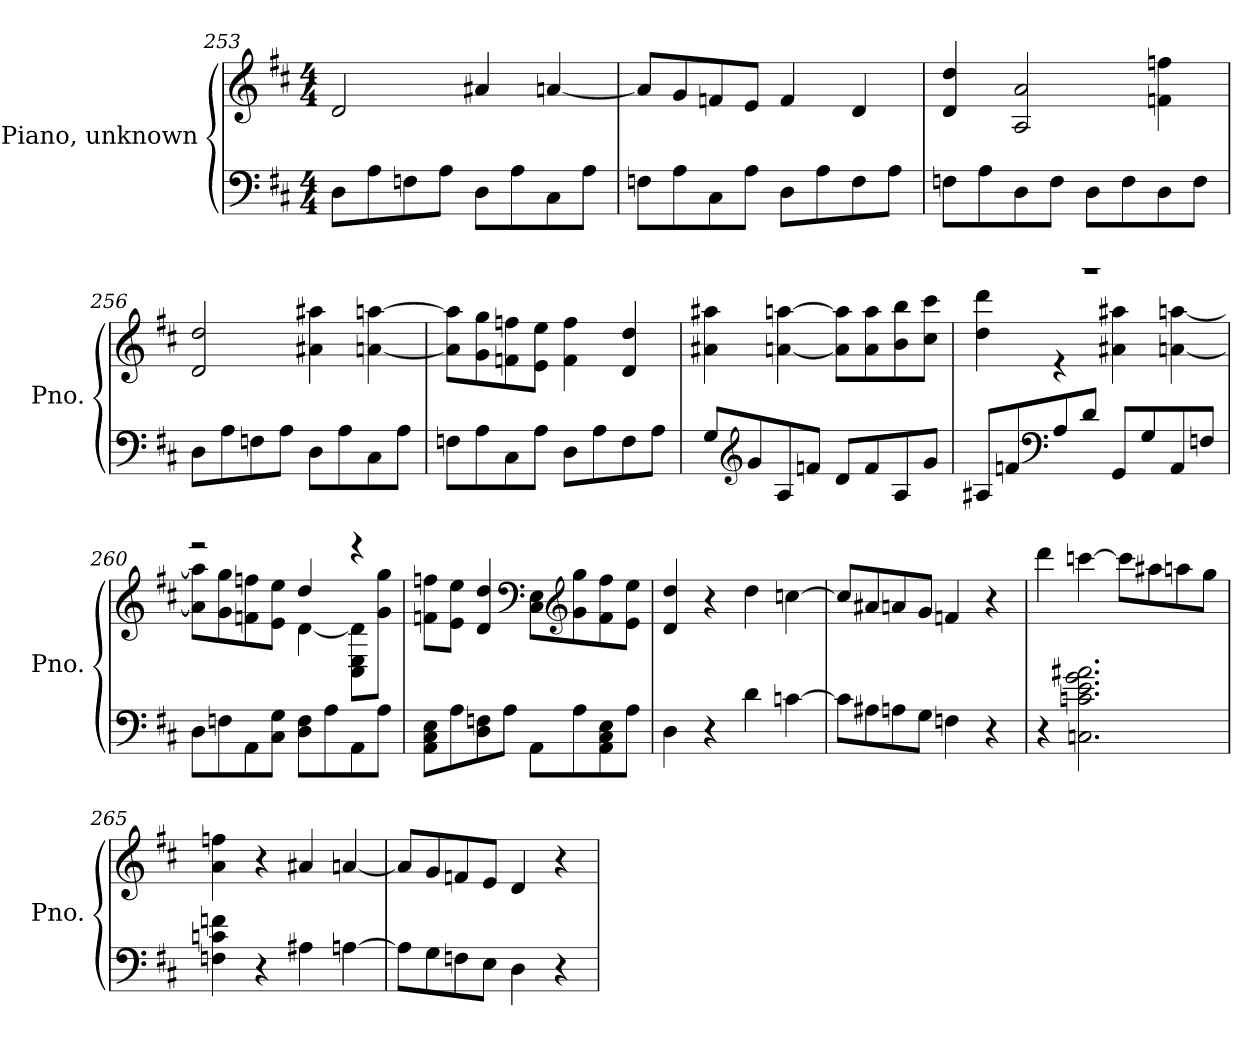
**kern	**kern
*part1	*part1
*staff2	*staff1
*I"Piano, unknown	*
*I'Pno.	*
*clefF4	*clefG2
*k[f#c#]	*k[f#c#]
*M4/4	*M4/4
=253	=253
8D\L	2d/
8A\	.
8Fn\	.
8A\J	.
8D\L	4a#X/
8A\	.
8C#\	[4an/
8A\J	.
=254	=254
8Fn\L	8a/L]
8A\	8g/
8C#\	8fn/
8A\J	8e/J
8D\L	4f/
8A\	.
8F\	4d/
8A\J	.
=255	=255
8Fn\L	4d/ 4dd/
8A\	.
8D\	2A/ 2a/
8F\J	.
8D\L	.
8F\	.
8D\	4fn\ 4ffn\
8F\J	.
!!LO:LB:g=z
=256	=256
8D\L	2d/ 2dd/
8A\	.
8Fn\	.
8A\J	.
8D\L	4a#X\ 4aa#X\
8A\	.
8C#\	[4an\ [4aan\
8A\J	.
=257	=257
8Fn\L	8a\] 8aa\]L
8A\	8g\ 8gg\
8C#\	8fn\ 8ffn\
8A\J	8e\ 8ee\J
8D\L	4f\ 4ff\
8A\	.
8F\	4d/ 4dd/
8A\J	.
=258	=258
8G/L	4a#X\ 4aa#X\
*clefG2	*
8g/	.
8A/	[4an\ [4aan\
8fn/J	.
8d/L	8a\] 8aa\]L
8f/	8a\ 8aa\
8A/	8b\ 8bb\
8g/J	8cc#\ 8ccc#\J
=259	=259
*	*^
8A#X/L	1r	4dd\ 4ddd\
8fn/	.	.
*clefF4	*	*
8A#/	.	4r
8d/J	.	.
8GG/L	.	4a#X\ 4aa#X\
8G/	.	.
8AA/	.	[4an\ [4aan\
8Fn/J	.	.
!!LO:LB:g=z	!!
=260	=260	=260
8D\L	2r	8a\] 8aa\]L
8Fn\	.	8g\ 8gg\
8AA\	.	8fn\ 8ffn\
8C#\ 8G\J	.	8e\ 8ee\J
8D\ 8F\L	4dd/	[4d\
8A\	.	.
8AA\	4r	8C#\ 8E\ 8d\]L
8A\J	.	8g\ 8gg\J
*	*v	*v
=261	=261
8AA\ 8C#\ 8E\L	8fn\ 8ffn\L
8A\	8e\ 8ee\J
8D\ 8Fn\	4d/ 4dd/
8A\J	.
*	*clefF4
8AA\L	8C#\ 8E\L
*	*clefG2
8A\	8g\ 8gg\
8AA\ 8C#\ 8E\	8f\ 8ff\
8A\J	8e\ 8ee\J
=262	=262
4D\	4d/ 4dd/
4r	4r
4d\	4dd\
[4cn\	[4ccn\
=263	=263
8c\L]	8cc/L]
8A#X\	8a#X/
8An\	8an/
8G\J	8g/J
4Fn\	4fn/
4r	4r
!!LO:LB:g=z
=264	=264
4r	4ddd\
2.Cn\ 2.cn\ 2.e\ 2.g\ 2.a#X\	[4cccn\
.	8ccc\L]
.	8aa#X\
.	8aan\
.	8gg\J
=265	=265
4Fn\ 4cn\ 4fn\	4a\ 4ffn\
4r	4r
4A#X\	4a#X/
[4An\	[4an/
=266	=266
8A\L]	8a/L]
8G\	8g/
8Fn\	8fn/
8E\J	8e/J
4D\	4d/
4r	4r
=	=
*-	*-
